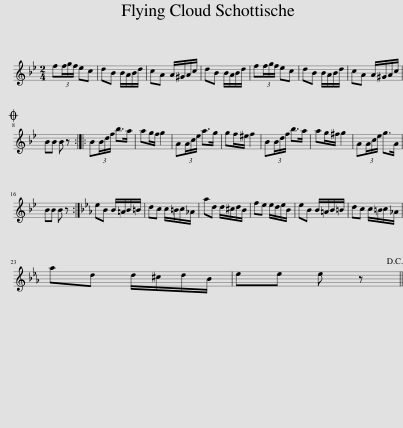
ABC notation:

X:1
L:1/8
M:2/4
I:linebreak $
K:Bb
V:1 treble
V:1
 f(3f/g/f/ ec | dB B/A/B/d/ | cA A/^G/A/c/ | dB B/A/B/d/ | f(3f/g/f/ ec | %5
 dB B/A/B/d/ | cA A/^G/A/c/ |$O BB B z :: B(3B/d/f/ b>a | ag/f/ g2 | %10
 A(3A/c/e/ a>g | gf/^e/ f2 | B(3B/d/f/ b>a | ag/^f/ g2 | A(3A/c/e/ g>A |$ %15
 BB B z :|[K:Eb] eB B/=A/B/=B/ | dc c/=B/c/_A/ | ad d/^c/d/B/ | fe e/d/e/B/ | %20
 eB B/=A/B/=B/ | dc c/=B/c/_A/ |$ ad d/^c/d/B/ | ee e z!D.C.! || %24
